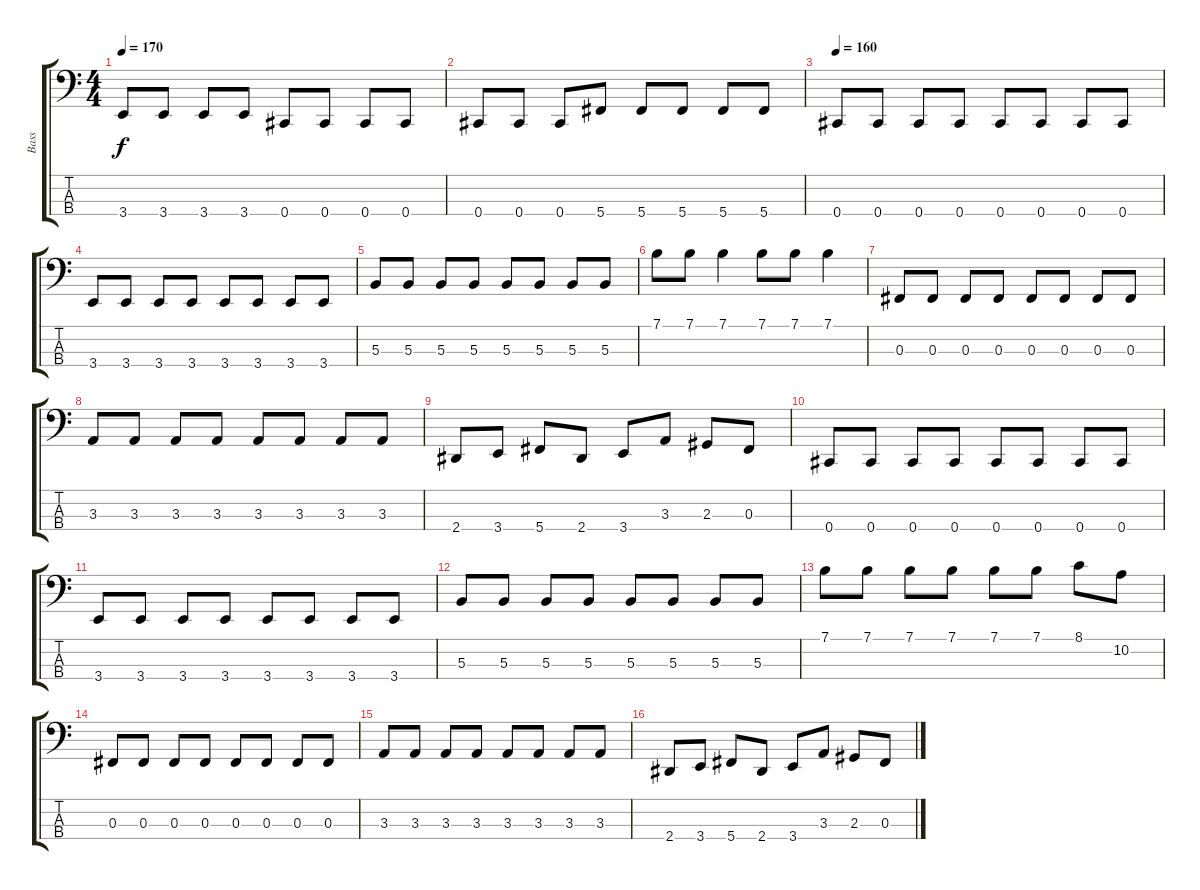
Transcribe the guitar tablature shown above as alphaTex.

\track ("Bass" "Bass") {instrument acousticbass}
\staff {score tabs}
\tuning (E2 B1 Gb1 Db1) {hide}
\ts (4 4)
\tempo 170
\clef f4
\ks c
3.4.8{dy f} 3.4.8 3.4.8 3.4.8 0.4.8 0.4.8 0.4.8 0.4.8 |
0.4.8 0.4.8 0.4.8 5.4.8 5.4.8 5.4.8 5.4.8 5.4.8 |
\tempo 160
0.4.8 0.4.8 0.4.8 0.4.8 0.4.8 0.4.8 0.4.8 0.4.8 |
3.4.8 3.4.8 3.4.8 3.4.8 3.4.8 3.4.8 3.4.8 3.4.8 |
5.3.8 5.3.8 5.3.8 5.3.8 5.3.8 5.3.8 5.3.8 5.3.8 |
7.1.8 7.1.8 7.1.4 7.1.8 7.1.8 7.1.4 |
0.3.8 0.3.8 0.3.8 0.3.8 0.3.8 0.3.8 0.3.8 0.3.8 |
3.3.8 3.3.8 3.3.8 3.3.8 3.3.8 3.3.8 3.3.8 3.3.8 |
2.4.8 3.4.8 5.4.8 2.4.8 3.4.8 3.3.8 2.3.8 0.3.8 |
0.4.8 0.4.8 0.4.8 0.4.8 0.4.8 0.4.8 0.4.8 0.4.8 |
3.4.8 3.4.8 3.4.8 3.4.8 3.4.8 3.4.8 3.4.8 3.4.8 |
5.3.8 5.3.8 5.3.8 5.3.8 5.3.8 5.3.8 5.3.8 5.3.8 |
7.1.8 7.1.8 7.1.8 7.1.8 7.1.8 7.1.8 8.1.8 10.2.8 |
0.3.8 0.3.8 0.3.8 0.3.8 0.3.8 0.3.8 0.3.8 0.3.8 |
3.3.8 3.3.8 3.3.8 3.3.8 3.3.8 3.3.8 3.3.8 3.3.8 |
2.4.8 3.4.8 5.4.8 2.4.8 3.4.8 3.3.8 2.3.8 0.3.8
